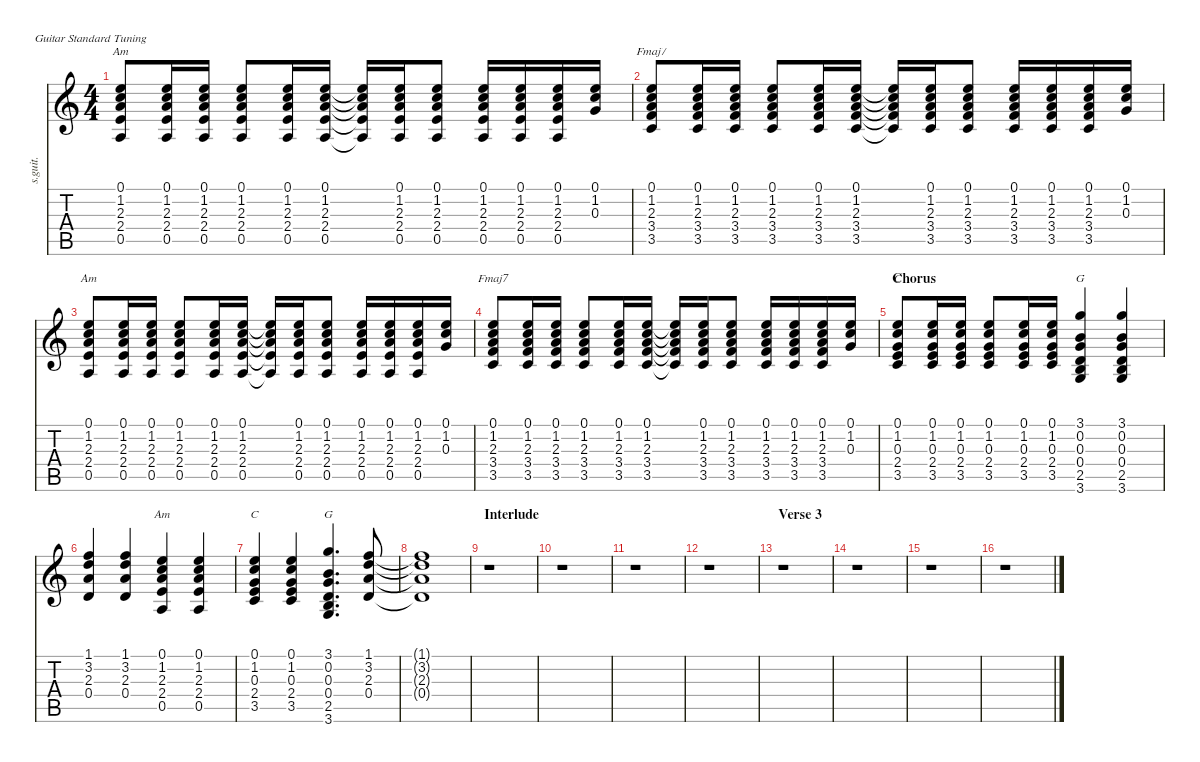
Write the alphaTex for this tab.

\defaultSystemsLayout 4
\hideDynamics
\bracketExtendMode nobrackets
\track ("Optional Guitar" "s.guit.") {instrument electricguitarclean}
\staff {score tabs}
\tuning (E4 B3 G3 D3 A2 E2)
\chord ("Am" 3 1 2 2 0 x) {showdiagram false}
\chord ("Fmaj7" 3 1 2 2 0 x) {showdiagram false}
\chord ("C" 3 1 2 2 0 x) {showdiagram false}
\chord ("G" 3 1 2 2 0 x) {showdiagram false}
\ts (4 4)
\tempo (96 hide)
\clef g2
\ks c
(0.1 1.2 2.3 2.4 0.5).8{ch "Am" lyrics (0 "") lyrics (1 "") lyrics (2 "") lyrics (3 "") lyrics (4 "") dy f} (0.1 1.2 2.3 2.4 0.5).16{lyrics (0 "") lyrics (1 "") lyrics (2 "") lyrics (3 "") lyrics (4 "")} (0.1 1.2 2.3 2.4 0.5).16{lyrics (0 "") lyrics (1 "") lyrics (2 "") lyrics (3 "") lyrics (4 "")} (0.1 1.2 2.3 2.4 0.5).8{lyrics (0 "") lyrics (1 "") lyrics (2 "") lyrics (3 "") lyrics (4 "")} (0.1 1.2 2.3 2.4 0.5).16{lyrics (0 "") lyrics (1 "") lyrics (2 "") lyrics (3 "") lyrics (4 "")} (0.1 1.2 2.3 2.4 0.5).16{lyrics (0 "") lyrics (1 "") lyrics (2 "") lyrics (3 "") lyrics (4 "")} (0.1{t} 1.2{t} 2.3{t} 2.4{t} 0.5{t}).16{lyrics (0 "") lyrics (1 "") lyrics (2 "") lyrics (3 "") lyrics (4 "")} (0.1 1.2 2.3 2.4 0.5).16{lyrics (0 "") lyrics (1 "") lyrics (2 "") lyrics (3 "") lyrics (4 "")} (0.1 1.2 2.3 2.4 0.5).8{lyrics (0 "") lyrics (1 "") lyrics (2 "") lyrics (3 "") lyrics (4 "")} (0.1 1.2 2.3 2.4 0.5).16{lyrics (0 "") lyrics (1 "") lyrics (2 "") lyrics (3 "") lyrics (4 "")} (0.1 1.2 2.3 2.4 0.5).16{lyrics (0 "") lyrics (1 "") lyrics (2 "") lyrics (3 "") lyrics (4 "")} (0.1 1.2 2.3 2.4 0.5).16{lyrics (0 "") lyrics (1 "") lyrics (2 "") lyrics (3 "") lyrics (4 "")} (0.1 1.2 0.3).16{lyrics (0 "") lyrics (1 "") lyrics (2 "") lyrics (3 "") lyrics (4 "")} |
(0.1 1.2 2.3 3.4 3.5).8{ch "Fmaj7" lyrics (0 "") lyrics (1 "") lyrics (2 "") lyrics (3 "") lyrics (4 "")} (0.1 1.2 2.3 3.4 3.5).16{lyrics (0 "") lyrics (1 "") lyrics (2 "") lyrics (3 "") lyrics (4 "")} (0.1 1.2 2.3 3.4 3.5).16{lyrics (0 "") lyrics (1 "") lyrics (2 "") lyrics (3 "") lyrics (4 "")} (0.1 1.2 2.3 3.4 3.5).8{lyrics (0 "") lyrics (1 "") lyrics (2 "") lyrics (3 "") lyrics (4 "")} (0.1 1.2 2.3 3.4 3.5).16{lyrics (0 "") lyrics (1 "") lyrics (2 "") lyrics (3 "") lyrics (4 "")} (0.1 1.2 2.3 3.4 3.5).16{lyrics (0 "") lyrics (1 "") lyrics (2 "") lyrics (3 "") lyrics (4 "")} (0.1{t} 1.2{t} 2.3{t} 3.4{t} 3.5{t}).16{lyrics (0 "") lyrics (1 "") lyrics (2 "") lyrics (3 "") lyrics (4 "")} (0.1 1.2 2.3 3.4 3.5).16{lyrics (0 "") lyrics (1 "") lyrics (2 "") lyrics (3 "") lyrics (4 "")} (0.1 1.2 2.3 3.4 3.5).8{lyrics (0 "") lyrics (1 "") lyrics (2 "") lyrics (3 "") lyrics (4 "")} (0.1 1.2 2.3 3.4 3.5).16{lyrics (0 "") lyrics (1 "") lyrics (2 "") lyrics (3 "") lyrics (4 "")} (0.1 1.2 2.3 3.4 3.5).16{lyrics (0 "") lyrics (1 "") lyrics (2 "") lyrics (3 "") lyrics (4 "")} (0.1 1.2 2.3 3.4 3.5).16{lyrics (0 "") lyrics (1 "") lyrics (2 "") lyrics (3 "") lyrics (4 "")} (0.1 1.2 0.3).16{lyrics (0 "") lyrics (1 "") lyrics (2 "") lyrics (3 "") lyrics (4 "")} |
(0.1 1.2 2.3 2.4 0.5).8{ch "Am" lyrics (0 "") lyrics (1 "") lyrics (2 "") lyrics (3 "") lyrics (4 "")} (0.1 1.2 2.3 2.4 0.5).16{lyrics (0 "") lyrics (1 "") lyrics (2 "") lyrics (3 "") lyrics (4 "")} (0.1 1.2 2.3 2.4 0.5).16{lyrics (0 "") lyrics (1 "") lyrics (2 "") lyrics (3 "") lyrics (4 "")} (0.1 1.2 2.3 2.4 0.5).8{lyrics (0 "") lyrics (1 "") lyrics (2 "") lyrics (3 "") lyrics (4 "")} (0.1 1.2 2.3 2.4 0.5).16{lyrics (0 "") lyrics (1 "") lyrics (2 "") lyrics (3 "") lyrics (4 "")} (0.1 1.2 2.3 2.4 0.5).16{lyrics (0 "") lyrics (1 "") lyrics (2 "") lyrics (3 "") lyrics (4 "")} (0.1{t} 1.2{t} 2.3{t} 2.4{t} 0.5{t}).16{lyrics (0 "") lyrics (1 "") lyrics (2 "") lyrics (3 "") lyrics (4 "")} (0.1 1.2 2.3 2.4 0.5).16{lyrics (0 "") lyrics (1 "") lyrics (2 "") lyrics (3 "") lyrics (4 "")} (0.1 1.2 2.3 2.4 0.5).8{lyrics (0 "") lyrics (1 "") lyrics (2 "") lyrics (3 "") lyrics (4 "")} (0.1 1.2 2.3 2.4 0.5).16{lyrics (0 "") lyrics (1 "") lyrics (2 "") lyrics (3 "") lyrics (4 "")} (0.1 1.2 2.3 2.4 0.5).16{lyrics (0 "") lyrics (1 "") lyrics (2 "") lyrics (3 "") lyrics (4 "")} (0.1 1.2 2.3 2.4 0.5).16{lyrics (0 "") lyrics (1 "") lyrics (2 "") lyrics (3 "") lyrics (4 "")} (0.1 1.2 0.3).16{lyrics (0 "") lyrics (1 "") lyrics (2 "") lyrics (3 "") lyrics (4 "")} |
(0.1 1.2 2.3 3.4 3.5).8{ch "Fmaj7" lyrics (0 "") lyrics (1 "") lyrics (2 "") lyrics (3 "") lyrics (4 "")} (0.1 1.2 2.3 3.4 3.5).16{lyrics (0 "") lyrics (1 "") lyrics (2 "") lyrics (3 "") lyrics (4 "")} (0.1 1.2 2.3 3.4 3.5).16{lyrics (0 "") lyrics (1 "") lyrics (2 "") lyrics (3 "") lyrics (4 "")} (0.1 1.2 2.3 3.4 3.5).8{lyrics (0 "") lyrics (1 "") lyrics (2 "") lyrics (3 "") lyrics (4 "")} (0.1 1.2 2.3 3.4 3.5).16{lyrics (0 "") lyrics (1 "") lyrics (2 "") lyrics (3 "") lyrics (4 "")} (0.1 1.2 2.3 3.4 3.5).16{lyrics (0 "") lyrics (1 "") lyrics (2 "") lyrics (3 "") lyrics (4 "")} (0.1{t} 1.2{t} 2.3{t} 3.4{t} 3.5{t}).16{lyrics (0 "") lyrics (1 "") lyrics (2 "") lyrics (3 "") lyrics (4 "")} (0.1 1.2 2.3 3.4 3.5).16{lyrics (0 "") lyrics (1 "") lyrics (2 "") lyrics (3 "") lyrics (4 "")} (0.1 1.2 2.3 3.4 3.5).8{lyrics (0 "") lyrics (1 "") lyrics (2 "") lyrics (3 "") lyrics (4 "")} (0.1 1.2 2.3 3.4 3.5).16{lyrics (0 "") lyrics (1 "") lyrics (2 "") lyrics (3 "") lyrics (4 "")} (0.1 1.2 2.3 3.4 3.5).16{lyrics (0 "") lyrics (1 "") lyrics (2 "") lyrics (3 "") lyrics (4 "")} (0.1 1.2 2.3 3.4 3.5).16{lyrics (0 "") lyrics (1 "") lyrics (2 "") lyrics (3 "") lyrics (4 "")} (0.1 1.2 0.3).16{lyrics (0 "") lyrics (1 "") lyrics (2 "") lyrics (3 "") lyrics (4 "")} |
\section ("" "Chorus")
(0.1 1.2 0.3 2.4 3.5).8{ch "C" lyrics (0 "") lyrics (1 "") lyrics (2 "") lyrics (3 "") lyrics (4 "")} (3.5 2.4 0.3 1.2 0.1).16{lyrics (0 "") lyrics (1 "") lyrics (2 "") lyrics (3 "") lyrics (4 "")} (3.5 2.4 0.3 1.2 0.1).16{lyrics (0 "") lyrics (1 "") lyrics (2 "") lyrics (3 "") lyrics (4 "")} (0.1 1.2 0.3 2.4 3.5).8{lyrics (0 "") lyrics (1 "") lyrics (2 "") lyrics (3 "") lyrics (4 "")} (3.5 2.4 0.3 1.2 0.1).16{lyrics (0 "") lyrics (1 "") lyrics (2 "") lyrics (3 "") lyrics (4 "")} (0.1 1.2 0.3 2.4 3.5).16{lyrics (0 "") lyrics (1 "") lyrics (2 "") lyrics (3 "") lyrics (4 "")} (3.1 0.2 0.3 0.4 2.5 3.6).4{ch "G" lyrics (0 "") lyrics (1 "") lyrics (2 "") lyrics (3 "") lyrics (4 "")} (3.1 0.2 0.3 0.4 2.5 3.6).4{lyrics (0 "") lyrics (1 "") lyrics (2 "") lyrics (3 "") lyrics (4 "")} |
(1.1 3.2 2.3 0.4).4{lyrics (0 "") lyrics (1 "") lyrics (2 "") lyrics (3 "") lyrics (4 "")} (1.1 3.2 2.3 0.4).4{lyrics (0 "") lyrics (1 "") lyrics (2 "") lyrics (3 "") lyrics (4 "")} (0.1 1.2 2.3 2.4 0.5).4{ch "Am" lyrics (0 "") lyrics (1 "") lyrics (2 "") lyrics (3 "") lyrics (4 "")} (0.1 1.2 2.3 2.4 0.5).4{lyrics (0 "") lyrics (1 "") lyrics (2 "") lyrics (3 "") lyrics (4 "")} |
(0.1 1.2 0.3 2.4 3.5).4{ch "C" lyrics (0 "") lyrics (1 "") lyrics (2 "") lyrics (3 "") lyrics (4 "")} (0.1 1.2 0.3 2.4 3.5).4{lyrics (0 "") lyrics (1 "") lyrics (2 "") lyrics (3 "") lyrics (4 "")} (3.1 0.3 0.4 2.5 3.6 0.2).4{d ch "G" lyrics (0 "") lyrics (1 "") lyrics (2 "") lyrics (3 "") lyrics (4 "")} (1.1 3.2 2.3 0.4).8{lyrics (0 "") lyrics (1 "") lyrics (2 "") lyrics (3 "") lyrics (4 "")} |
(1.1{t} 3.2{t} 2.3{t} 0.4{t}).1{lyrics (0 "") lyrics (1 "") lyrics (2 "") lyrics (3 "") lyrics (4 "")} |
\section ("" "Interlude")
r.1 |
r.1 |
r.1 |
r.1 |
\section ("" "Verse 3")
r.1 |
r.1 |
r.1 |
r.1
